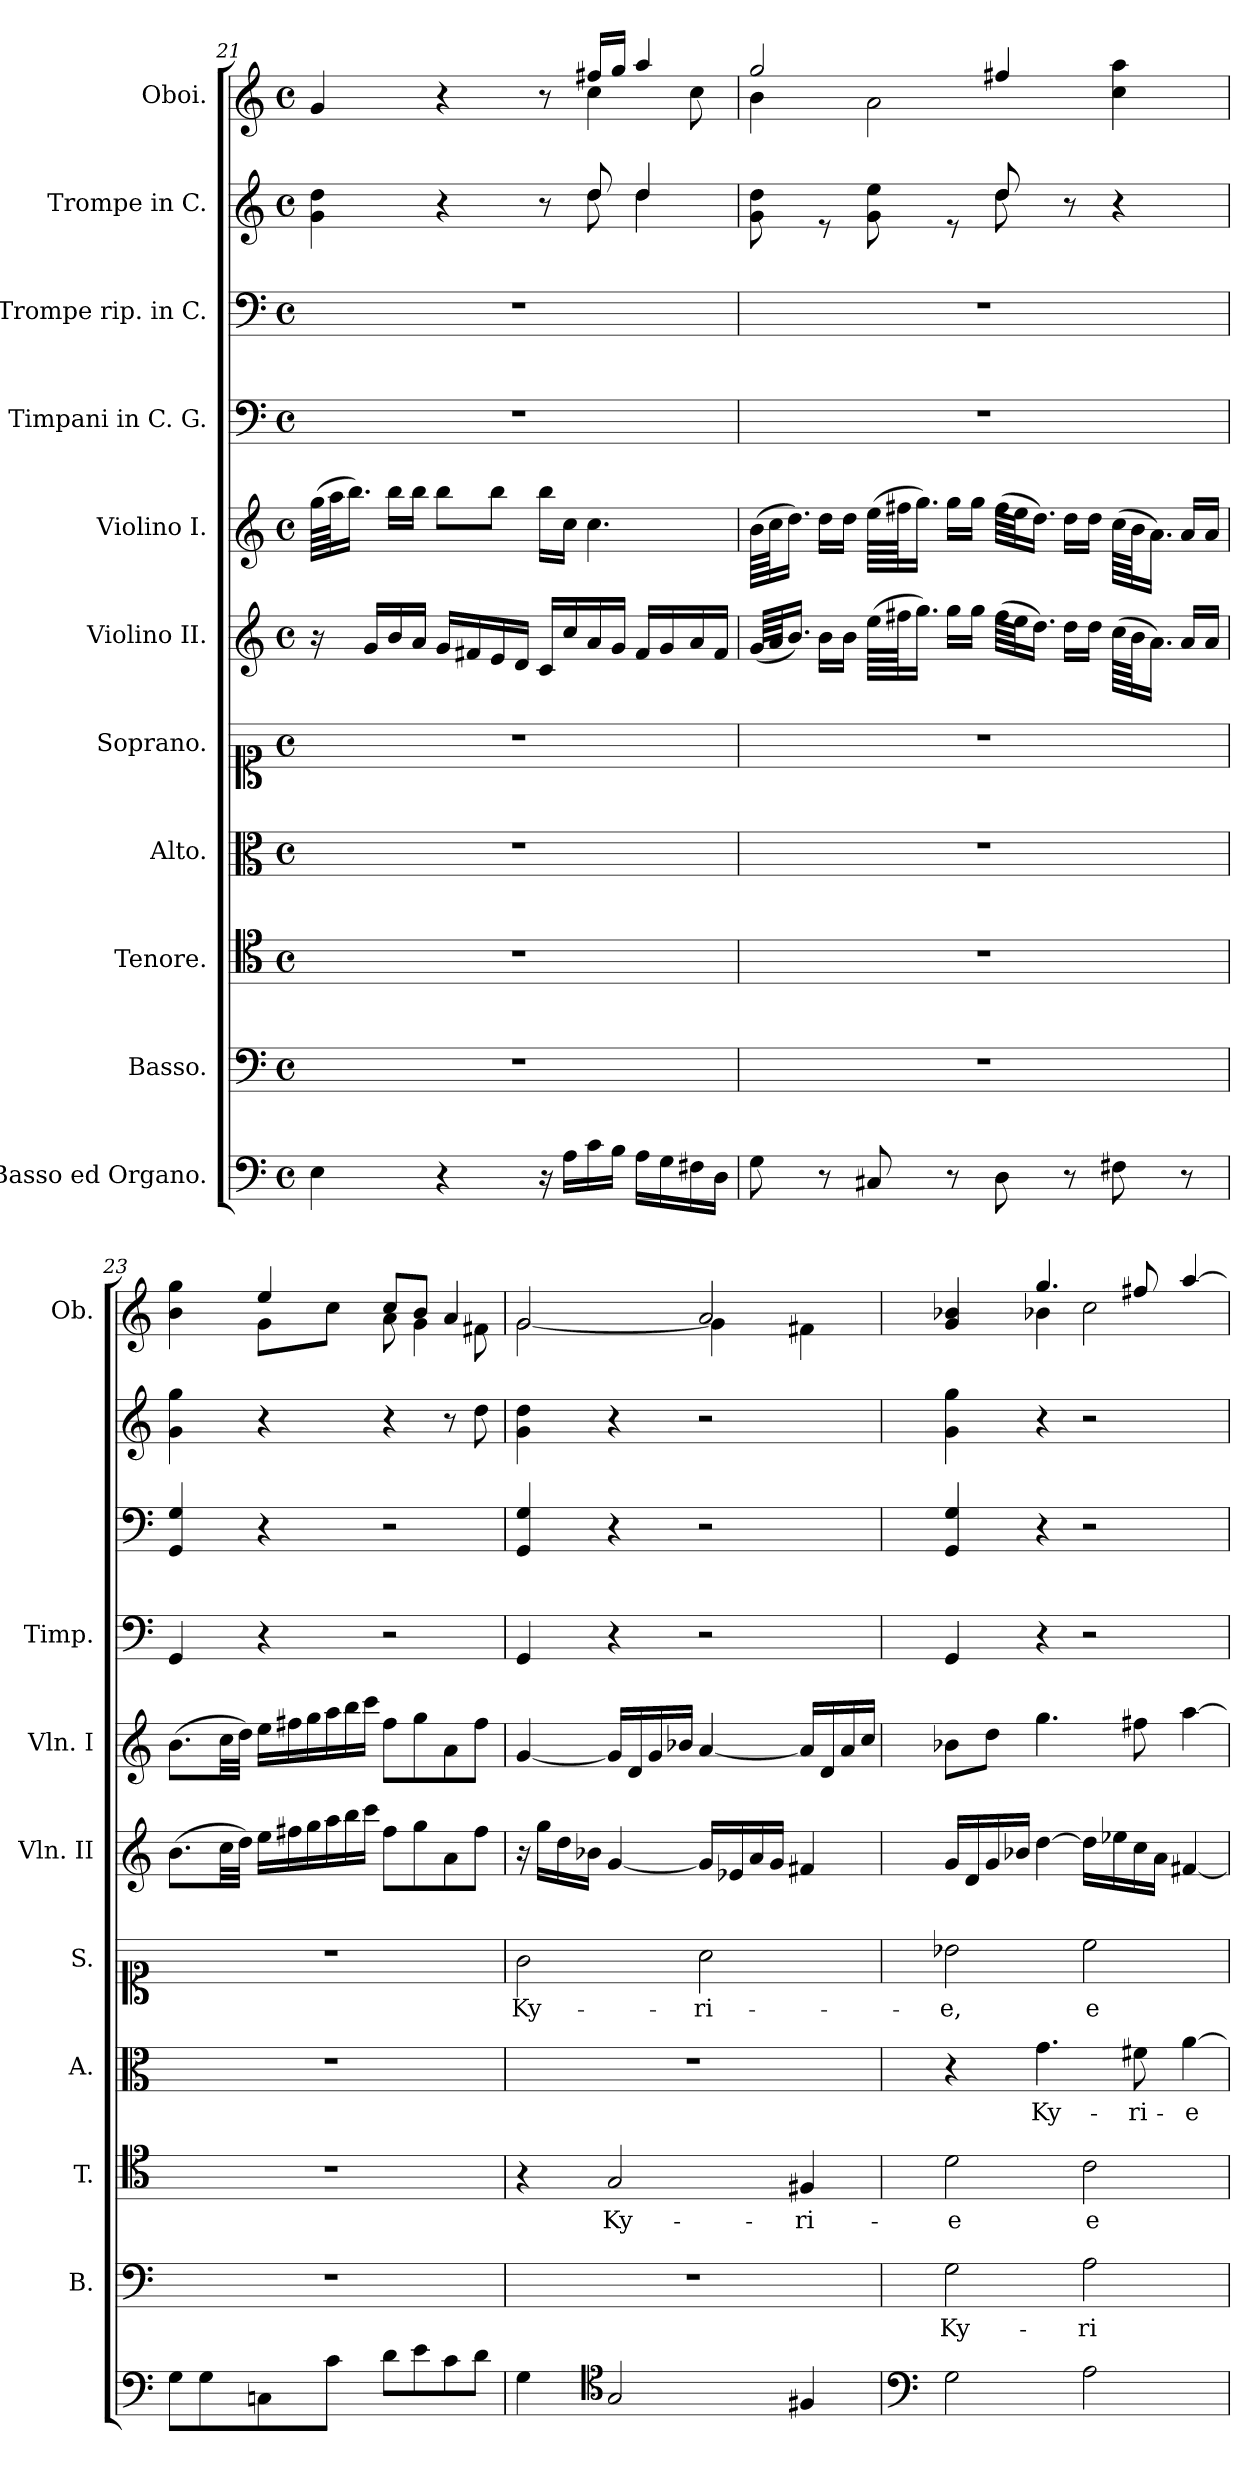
**kern	**kern	**text	**kern	**text	**kern	**text	**kern	**text	**kern	**kern	**kern	**kern	**kern	**kern
*part11	*part10	*part10	*part9	*part9	*part8	*part8	*part7	*part7	*part6	*part5	*part4	*part3	*part2	*part1
*staff11	*staff10	*staff10	*staff9	*staff9	*staff8	*staff8	*staff7	*staff7	*staff6	*staff5	*staff4	*staff3	*staff2	*staff1
*I"Basso ed  Organo.	*I"Basso.	*	*I"Tenore.	*	*I"Alto.	*	*I"Soprano.	*	*I"Violino II.	*I"Violino I.	*I"Timpani in C. G.	*I"Trompe rip. in C.	*I"Trompe in C.	*I"Oboi.
*	*I'B.	*	*I'T.	*	*I'A.	*	*I'S.	*	*I'Vln. II	*I'Vln. I	*I'Timp.	*	*	*I'Ob.
*clefF4	*clefF4	*	*clefC4	*	*clefC3	*	*clefC1	*	*clefG2	*clefG2	*clefF4	*clefF4	*clefG2	*clefG2
*k[]	*k[]	*	*k[]	*	*k[]	*	*k[]	*	*k[]	*k[]	*k[]	*k[]	*k[]	*k[]
*M4/4	*M4/4	*	*M4/4	*	*M4/4	*	*M4/4	*	*M4/4	*M4/4	*M4/4	*M4/4	*M4/4	*M4/4
*met(c)	*met(c)	*	*met(c)	*	*met(c)	*	*met(c)	*	*met(c)	*met(c)	*met(c)	*met(c)	*met(c)	*met(c)
=21	=21	=21	=21	=21	=21	=21	=21	=21	=21	=21	=21	=21	=21	=21
*	*	*	*	*	*	*	*	*	*	*	*	*	*^	*^
4E\	1r	.	1r	.	1r	.	1r	.	16r	(>64gg\LLLL	1r	1r	4g\ 4dd\	8ryy	4g/	8ryy
.	.	.	.	.	.	.	.	.	.	64aa\JJ	.	.	.	.	.	.
.	.	.	.	.	.	.	.	.	.	16.bb\JJ)	.	.	.	.	.	.
.	.	.	.	.	.	.	.	.	16g/LL	.	.	.	.	.	.	.
*	*	*	*	*	*	*	*	*	*	*	*	*	*v	*v	*	*
*	*	*	*	*	*	*	*	*	*	*	*	*	*	*v	*v
.	.	.	.	.	.	.	.	.	16b/	16bb\LL	.	.	.	.
.	.	.	.	.	.	.	.	.	16a/JJ	16bb\JJ	.	.	.	.
4r	.	.	.	.	.	.	.	.	16g/LL	8bb\L	.	.	4r	4r
.	.	.	.	.	.	.	.	.	16f#X/	.	.	.	.	.
.	.	.	.	.	.	.	.	.	16e/	8bb\J	.	.	.	.
.	.	.	.	.	.	.	.	.	16d/JJ	.	.	.	.	.
16r	.	.	.	.	.	.	.	.	16c/LL	16bb\LL	.	.	8r	8r
16A\LL	.	.	.	.	.	.	.	.	16cc/	16cc\JJ	.	.	.	.
*	*	*	*	*	*	*	*	*	*	*	*	*	*^	*^
16c\	.	.	.	.	.	.	.	.	16a/	4.cc\	.	.	8dd/	8dd\	16ff#X/LL	4cc\
16B\JJ	.	.	.	.	.	.	.	.	16g/JJ	.	.	.	.	.	16gg/JJ	.
16A\LL	.	.	.	.	.	.	.	.	16f#/LL	.	.	.	4dd/	4dd\	4aa/	.
16G\	.	.	.	.	.	.	.	.	16g/	.	.	.	.	.	.	.
16F#X\	.	.	.	.	.	.	.	.	16a/	.	.	.	.	.	.	8cc\
16D\JJ	.	.	.	.	.	.	.	.	16f#/JJ	.	.	.	.	.	.	.
!!LO:LB:g=z	!!
=22	=22	=22	=22	=22	=22	=22	=22	=22	=22	=22	=22	=22	=22	=22	=22	=22
8G\	1r	.	1r	.	1r	.	1r	.	(<64g/LLLL	(>64b\LLLL	1r	1r	8g\ 8dd\	2ryy	2gg/	4b\
.	.	.	.	.	.	.	.	.	64a/JJ	64cc\JJ	.	.	.	.	.	.
.	.	.	.	.	.	.	.	.	16.b/JJ)	16.dd\JJ)	.	.	.	.	.	.
8r	.	.	.	.	.	.	.	.	16b\LL	16dd\LL	.	.	8re	.	.	.
.	.	.	.	.	.	.	.	.	16b\JJ	16dd\JJ	.	.	.	.	.	.
8C#X/	.	.	.	.	.	.	.	.	(>64ee\LLLL	(>64ee\LLLL	.	.	8g\ 8ee\	.	.	2a\
.	.	.	.	.	.	.	.	.	64ff#X\JJ	64ff#X\JJ	.	.	.	.	.	.
.	.	.	.	.	.	.	.	.	16.gg\JJ)	16.gg\JJ)	.	.	.	.	.	.
8r	.	.	.	.	.	.	.	.	16gg\LL	16gg\LL	.	.	8re	.	.	.
.	.	.	.	.	.	.	.	.	16gg\JJ	16gg\JJ	.	.	.	.	.	.
8D\	.	.	.	.	.	.	.	.	(>64ff#\LLLL	(>64ff#\LLLL	.	.	8dd/	8dd\	4ff#X/	.
.	.	.	.	.	.	.	.	.	64ee\JJ	64ee\JJ	.	.	.	.	.	.
.	.	.	.	.	.	.	.	.	16.dd\JJ)	16.dd\JJ)	.	.	.	.	.	.
8r	.	.	.	.	.	.	.	.	16dd\LL	16dd\LL	.	.	8r	8ryy	.	.
.	.	.	.	.	.	.	.	.	16dd\JJ	16dd\JJ	.	.	.	.	.	.
8F#X\	.	.	.	.	.	.	.	.	(>64cc\LLLL	(>64cc\LLLL	.	.	4r	4ryy	4cc\ 4aa\	4ryy
.	.	.	.	.	.	.	.	.	64b\JJ	64b\JJ	.	.	.	.	.	.
.	.	.	.	.	.	.	.	.	16.a\JJ)	16.a\JJ)	.	.	.	.	.	.
8r	.	.	.	.	.	.	.	.	16a/LL	16a/LL	.	.	.	.	.	.
.	.	.	.	.	.	.	.	.	16a/JJ	16a/JJ	.	.	.	.	.	.
*	*	*	*	*	*	*	*	*	*	*	*	*	*v	*v	*	*
=23	=23	=23	=23	=23	=23	=23	=23	=23	=23	=23	=23	=23	=23	=23	=23
8G\L	1r	.	1r	.	1r	.	1r	.	(>8.b\L	(>8.b\L	4GG/	4GG/ 4G/	4g\ 4gg\	4b\ 4gg\	4ryy
8G\	.	.	.	.	.	.	.	.	.	.	.	.	.	.	.
.	.	.	.	.	.	.	.	.	32cc\LL	32cc\LL	.	.	.	.	.
.	.	.	.	.	.	.	.	.	32dd\JJJ)	32dd\JJJ)	.	.	.	.	.
*	*	*	*	*	*	*	*	*	*Xtuplet	*Xtuplet	*	*	*	*	*
8Cn\	.	.	.	.	.	.	.	.	24ee\LL	24ee\LL	4r	4r	4r	4ee/	8g\L
.	.	.	.	.	.	.	.	.	24ff#X\	24ff#X\	.	.	.	.	.
.	.	.	.	.	.	.	.	.	24gg\	24gg\	.	.	.	.	.
8c\J	.	.	.	.	.	.	.	.	24aa\	24aa\	.	.	.	.	8cc\J
.	.	.	.	.	.	.	.	.	24bb\	24bb\	.	.	.	.	.
.	.	.	.	.	.	.	.	.	24ccc\JJ	24ccc\JJ	.	.	.	.	.
8d\L	.	.	.	.	.	.	.	.	8ff#\L	8ff#\L	2r	2r	4r	8cc/L	8a\
8e\	.	.	.	.	.	.	.	.	8gg\	8gg\	.	.	.	8b/J	4g\
8c\	.	.	.	.	.	.	.	.	8a\	8a\	.	.	8r	4a/	.
8d\J	.	.	.	.	.	.	.	.	8ff#\J	8ff#\J	.	.	8dd\	.	8f#X\
=24	=24	=24	=24	=24	=24	=24	=24	=24	=24	=24	=24	=24	=24	=24	=24
!	!	!	!	!	!	!	!	!LO:LY:b	!	!	!	!	!	!	!
4G\	1r	.	4r	.	1r	.	2g\	Ky-	16r	[4g/	4GG/	4GG/ 4G/	4g\ 4dd\	2g/	[2g\
.	.	.	.	.	.	.	.	.	16gg\LL	.	.	.	.	.	.
.	.	.	.	.	.	.	.	.	16dd\	.	.	.	.	.	.
.	.	.	.	.	.	.	.	.	16b-X\JJ	.	.	.	.	.	.
*clefC4	*	*	*	*	*	*	*	*	*	*	*	*	*	*	*
!	!	!	!	!LO:LY:b	!	!	!	!	!	!	!	!	!	!	!
2G/	.	.	2G/	Ky-	.	.	.	.	[4g/	16g/LL]	4r	4r	4r	.	.
.	.	.	.	.	.	.	.	.	.	16d/	.	.	.	.	.
.	.	.	.	.	.	.	.	.	.	16g/	.	.	.	.	.
.	.	.	.	.	.	.	.	.	.	16b-X/JJ	.	.	.	.	.
!	!	!	!	!	!	!	!	!LO:LY:b	!	!	!	!	!	!	!
.	.	.	.	.	.	.	2a\	-ri-	16g/LL]	[4a/	2r	2r	2r	2a/	4g\]
.	.	.	.	.	.	.	.	.	16e-X/	.	.	.	.	.	.
.	.	.	.	.	.	.	.	.	16a/	.	.	.	.	.	.
.	.	.	.	.	.	.	.	.	16g/JJ	.	.	.	.	.	.
!	!	!	!	!LO:LY:b	!	!	!	!	!	!	!	!	!	!	!
4F#X/	.	.	4F#X/	-ri-	.	.	.	.	4f#X/	16a/LL]	.	.	.	.	4f#X\
.	.	.	.	.	.	.	.	.	.	16d/	.	.	.	.	.
.	.	.	.	.	.	.	.	.	.	16a/	.	.	.	.	.
.	.	.	.	.	.	.	.	.	.	16cc/JJ	.	.	.	.	.
=25	=25	=25	=25	=25	=25	=25	=25	=25	=25	=25	=25	=25	=25	=25	=25
*clefF4	*	*	*	*	*	*	*	*	*	*	*	*	*	*	*
!	!	!LO:LY:b	!	!LO:LY:b	!	!	!	!LO:LY:b	!	!	!	!	!	!	!
2G\	2G\	Ky-	2d\	-e	4r	.	2b-X\	-e,	16g/LL	8b-X\L	4GG/	4GG/ 4G/	4g\ 4gg\	4g/ 4b-X/	4ryy
.	.	.	.	.	.	.	.	.	16d/	.	.	.	.	.	.
.	.	.	.	.	.	.	.	.	16g/	8dd\J	.	.	.	.	.
.	.	.	.	.	.	.	.	.	16b-X/JJ	.	.	.	.	.	.
!	!	!	!	!	!	!LO:LY:b	!	!	!	!	!	!	!	!	!
.	.	.	.	.	4.g\	Ky-	.	.	[4dd\	4.gg\	4r	4r	4r	4.gg/	4b-X\
!	!	!LO:LY:b	!	!LO:LY:b	!	!	!	!LO:LY:b	!	!	!	!	!	!	!
2A\	2A\	-ri-	2c\	e-	.	.	2cc\	e-	16dd\LL]	.	2r	2r	2r	.	2cc\
.	.	.	.	.	.	.	.	.	16ee-X\	.	.	.	.	.	.
!	!	!	!	!	!	!LO:LY:b	!	!	!	!	!	!	!	!	!
.	.	.	.	.	8f#X\	-ri-	.	.	16cc\	8ff#X\	.	.	.	8ff#X/	.
.	.	.	.	.	.	.	.	.	16a\JJ	.	.	.	.	.	.
!	!	!	!	!	!	!LO:LY:b	!	!	!	!	!	!	!	!	!
.	.	.	.	.	[4a\	-e	.	.	[4f#X/	[4aa\	.	.	.	[4aa/	.
*	*	*	*	*	*	*	*	*	*	*	*	*	*	*v	*v
=	=	=	=	=	=	=	=	=	=	=	=	=	=	=
*-	*-	*-	*-	*-	*-	*-	*-	*-	*-	*-	*-	*-	*-	*-
